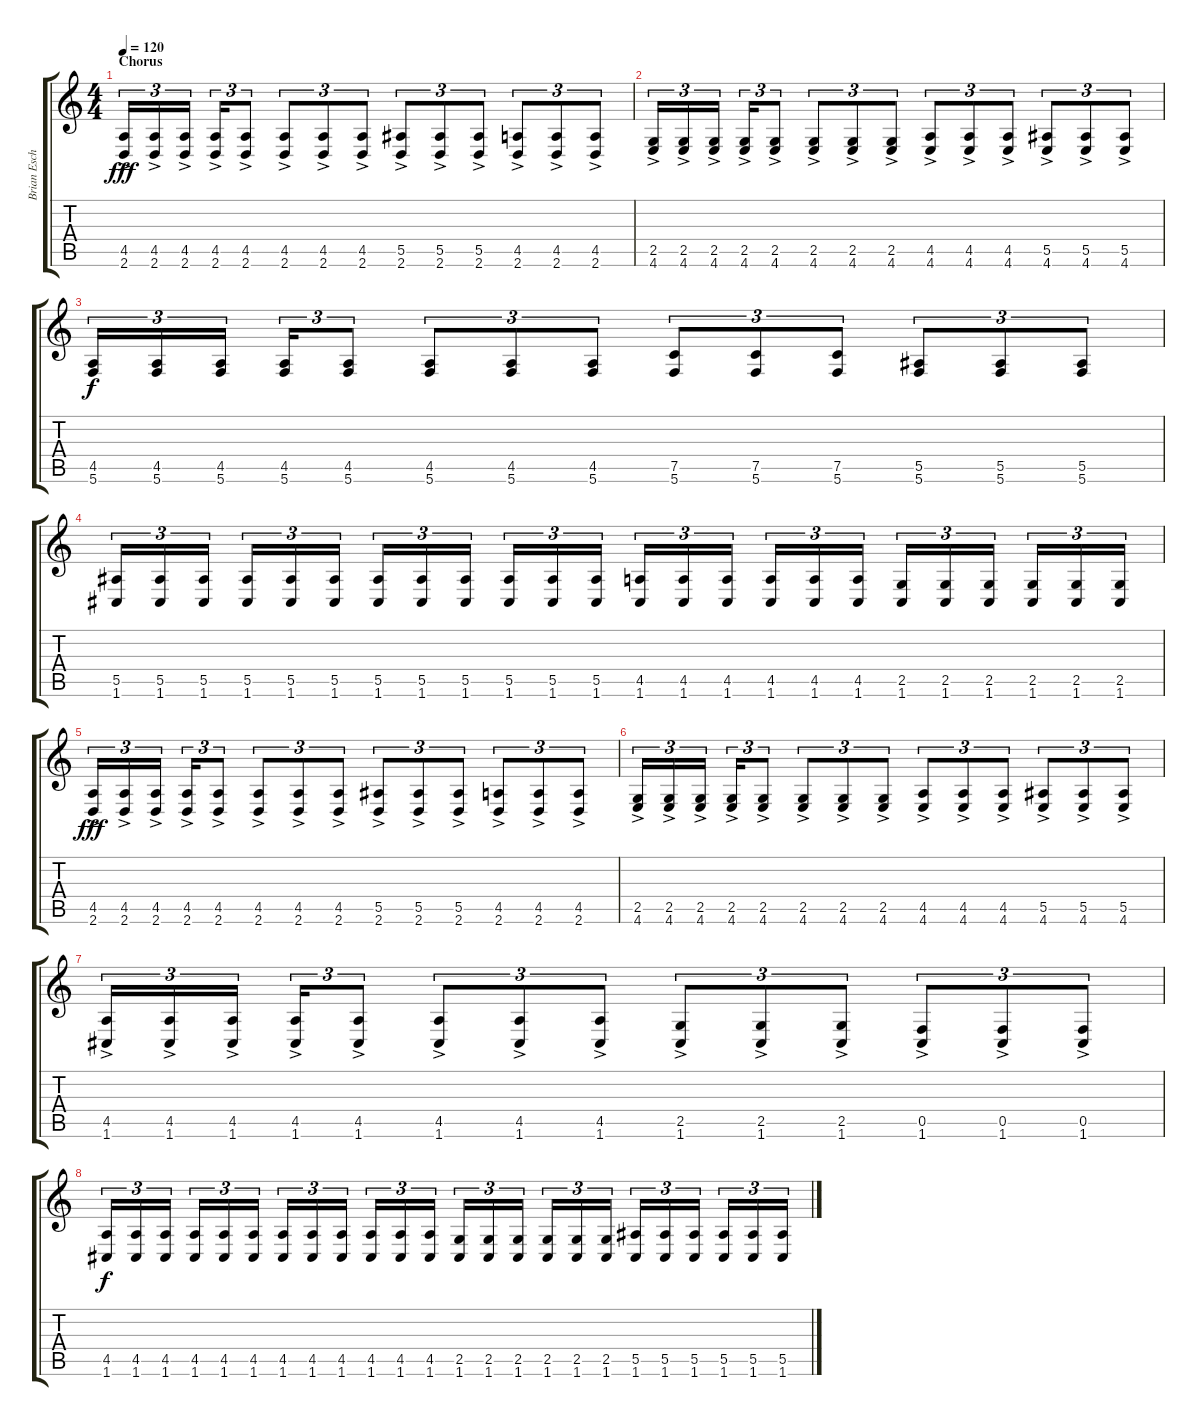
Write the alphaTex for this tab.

\track ("Brian Eschbach (Lead Guitar)" "Brian Esch") {instrument distortionguitar}
\staff {score tabs}
\tuning (C4 G3 Eb3 Bb2 F2 C2) {hide}
\ts (4 4)
\section ("" "Chorus")
\tempo 120
\clef g2
\ks c
(4.5{ac} 2.6).16{tu (3 2) dy fff} (4.5{ac} 2.6).16{tu (3 2)} (4.5{ac} 2.6).16{tu (3 2)} (4.5{ac} 2.6).16{tu (3 2)} (4.5{ac} 2.6).8{tu (3 2)} (4.5{ac} 2.6).8{tu (3 2)} (4.5{ac} 2.6).8{tu (3 2)} (4.5{ac} 2.6).8{tu (3 2)} (5.5{ac} 2.6).8{tu (3 2)} (5.5{ac} 2.6).8{tu (3 2)} (5.5{ac} 2.6).8{tu (3 2)} (4.5{ac} 2.6).8{tu (3 2)} (4.5{ac} 2.6).8{tu (3 2)} (4.5{ac} 2.6).8{tu (3 2)} |
(2.5{ac} 4.6).16{tu (3 2)} (2.5{ac} 4.6).16{tu (3 2)} (2.5{ac} 4.6).16{tu (3 2)} (2.5{ac} 4.6).16{tu (3 2)} (2.5{ac} 4.6).8{tu (3 2)} (2.5{ac} 4.6).8{tu (3 2)} (2.5{ac} 4.6).8{tu (3 2)} (2.5{ac} 4.6).8{tu (3 2)} (4.5{ac} 4.6).8{tu (3 2)} (4.5{ac} 4.6).8{tu (3 2)} (4.5{ac} 4.6).8{tu (3 2)} (5.5{ac} 4.6).8{tu (3 2)} (5.5{ac} 4.6).8{tu (3 2)} (5.5{ac} 4.6).8{tu (3 2)} |
(4.5 5.6).16{tu (3 2) dy f} (4.5 5.6).16{tu (3 2)} (4.5 5.6).16{tu (3 2)} (4.5 5.6).16{tu (3 2)} (4.5 5.6).8{tu (3 2)} (4.5 5.6).8{tu (3 2)} (4.5 5.6).8{tu (3 2)} (4.5 5.6).8{tu (3 2)} (7.5 5.6).8{tu (3 2)} (7.5 5.6).8{tu (3 2)} (7.5 5.6).8{tu (3 2)} (5.5 5.6).8{tu (3 2)} (5.5 5.6).8{tu (3 2)} (5.5 5.6).8{tu (3 2)} |
(5.5 1.6).16{tu (3 2)} (5.5 1.6).16{tu (3 2)} (5.5 1.6).16{tu (3 2)} (5.5 1.6).16{tu (3 2)} (5.5 1.6).16{tu (3 2)} (5.5 1.6).16{tu (3 2)} (5.5 1.6).16{tu (3 2)} (5.5 1.6).16{tu (3 2)} (5.5 1.6).16{tu (3 2)} (5.5 1.6).16{tu (3 2)} (5.5 1.6).16{tu (3 2)} (5.5 1.6).16{tu (3 2)} (4.5 1.6).16{tu (3 2)} (4.5 1.6).16{tu (3 2)} (4.5 1.6).16{tu (3 2)} (4.5 1.6).16{tu (3 2)} (4.5 1.6).16{tu (3 2)} (4.5 1.6).16{tu (3 2)} (2.5 1.6).16{tu (3 2)} (2.5 1.6).16{tu (3 2)} (2.5 1.6).16{tu (3 2)} (2.5 1.6).16{tu (3 2)} (2.5 1.6).16{tu (3 2)} (2.5 1.6).16{tu (3 2)} |
(4.5{ac} 2.6).16{tu (3 2) dy fff} (4.5{ac} 2.6).16{tu (3 2)} (4.5{ac} 2.6).16{tu (3 2)} (4.5{ac} 2.6).16{tu (3 2)} (4.5{ac} 2.6).8{tu (3 2)} (4.5{ac} 2.6).8{tu (3 2)} (4.5{ac} 2.6).8{tu (3 2)} (4.5{ac} 2.6).8{tu (3 2)} (5.5{ac} 2.6).8{tu (3 2)} (5.5{ac} 2.6).8{tu (3 2)} (5.5{ac} 2.6).8{tu (3 2)} (4.5{ac} 2.6).8{tu (3 2)} (4.5{ac} 2.6).8{tu (3 2)} (4.5{ac} 2.6).8{tu (3 2)} |
(2.5{ac} 4.6).16{tu (3 2)} (2.5{ac} 4.6).16{tu (3 2)} (2.5{ac} 4.6).16{tu (3 2)} (2.5{ac} 4.6).16{tu (3 2)} (2.5{ac} 4.6).8{tu (3 2)} (2.5{ac} 4.6).8{tu (3 2)} (2.5{ac} 4.6).8{tu (3 2)} (2.5{ac} 4.6).8{tu (3 2)} (4.5{ac} 4.6).8{tu (3 2)} (4.5{ac} 4.6).8{tu (3 2)} (4.5{ac} 4.6).8{tu (3 2)} (5.5{ac} 4.6).8{tu (3 2)} (5.5{ac} 4.6).8{tu (3 2)} (5.5{ac} 4.6).8{tu (3 2)} |
(4.5{ac} 1.6).16{tu (3 2)} (4.5{ac} 1.6).16{tu (3 2)} (4.5{ac} 1.6).16{tu (3 2)} (4.5{ac} 1.6).16{tu (3 2)} (4.5{ac} 1.6).8{tu (3 2)} (4.5{ac} 1.6).8{tu (3 2)} (4.5{ac} 1.6).8{tu (3 2)} (4.5{ac} 1.6).8{tu (3 2)} (2.5{ac} 1.6).8{tu (3 2)} (2.5{ac} 1.6).8{tu (3 2)} (2.5{ac} 1.6).8{tu (3 2)} (0.5{ac} 1.6).8{tu (3 2)} (0.5{ac} 1.6).8{tu (3 2)} (0.5{ac} 1.6).8{tu (3 2)} |
(4.5 1.6).16{tu (3 2) dy f} (4.5 1.6).16{tu (3 2)} (4.5 1.6).16{tu (3 2)} (4.5 1.6).16{tu (3 2)} (4.5 1.6).16{tu (3 2)} (4.5 1.6).16{tu (3 2)} (4.5 1.6).16{tu (3 2)} (4.5 1.6).16{tu (3 2)} (4.5 1.6).16{tu (3 2)} (4.5 1.6).16{tu (3 2)} (4.5 1.6).16{tu (3 2)} (4.5 1.6).16{tu (3 2)} (2.5 1.6).16{tu (3 2)} (2.5 1.6).16{tu (3 2)} (2.5 1.6).16{tu (3 2)} (2.5 1.6).16{tu (3 2)} (2.5 1.6).16{tu (3 2)} (2.5 1.6).16{tu (3 2)} (5.5 1.6).16{tu (3 2)} (5.5 1.6).16{tu (3 2)} (5.5 1.6).16{tu (3 2)} (5.5 1.6).16{tu (3 2)} (5.5 1.6).16{tu (3 2)} (5.5 1.6).16{tu (3 2)}
